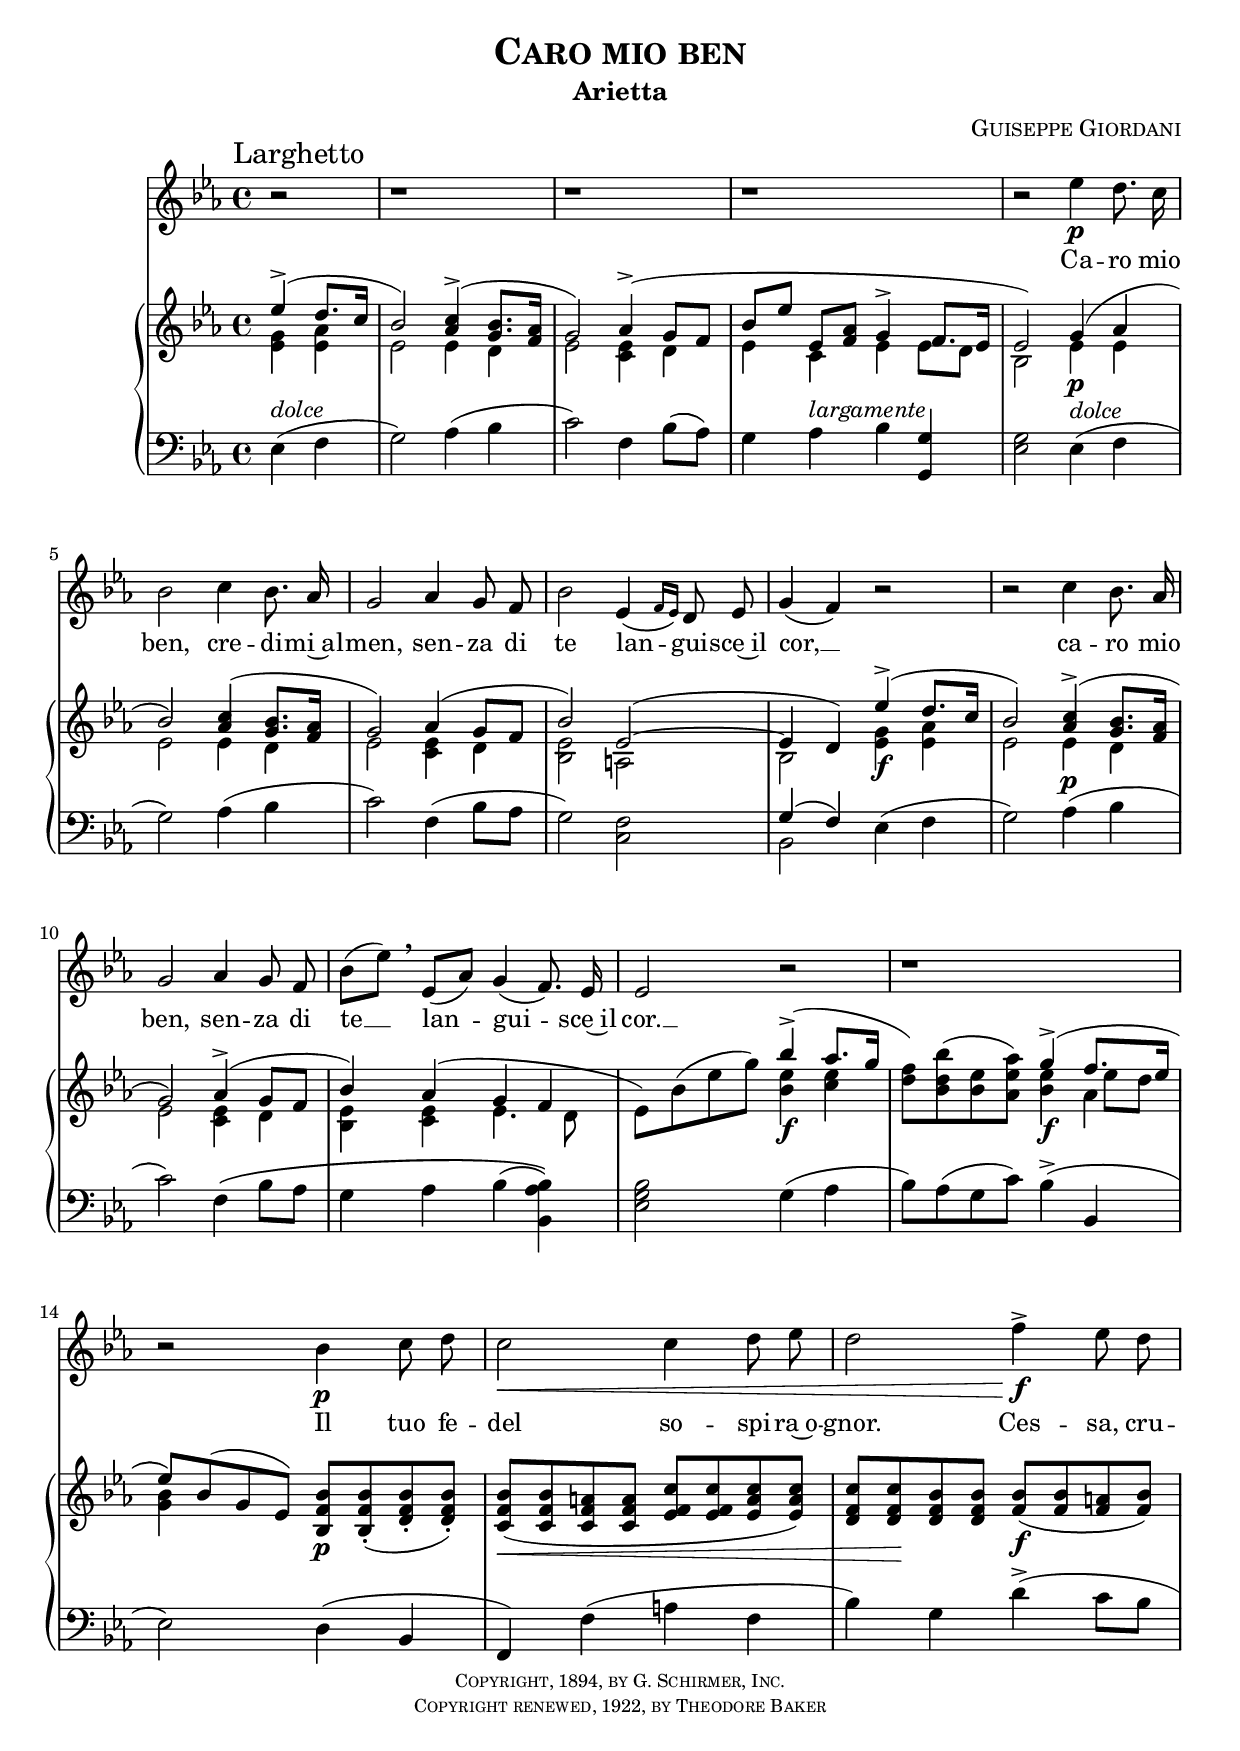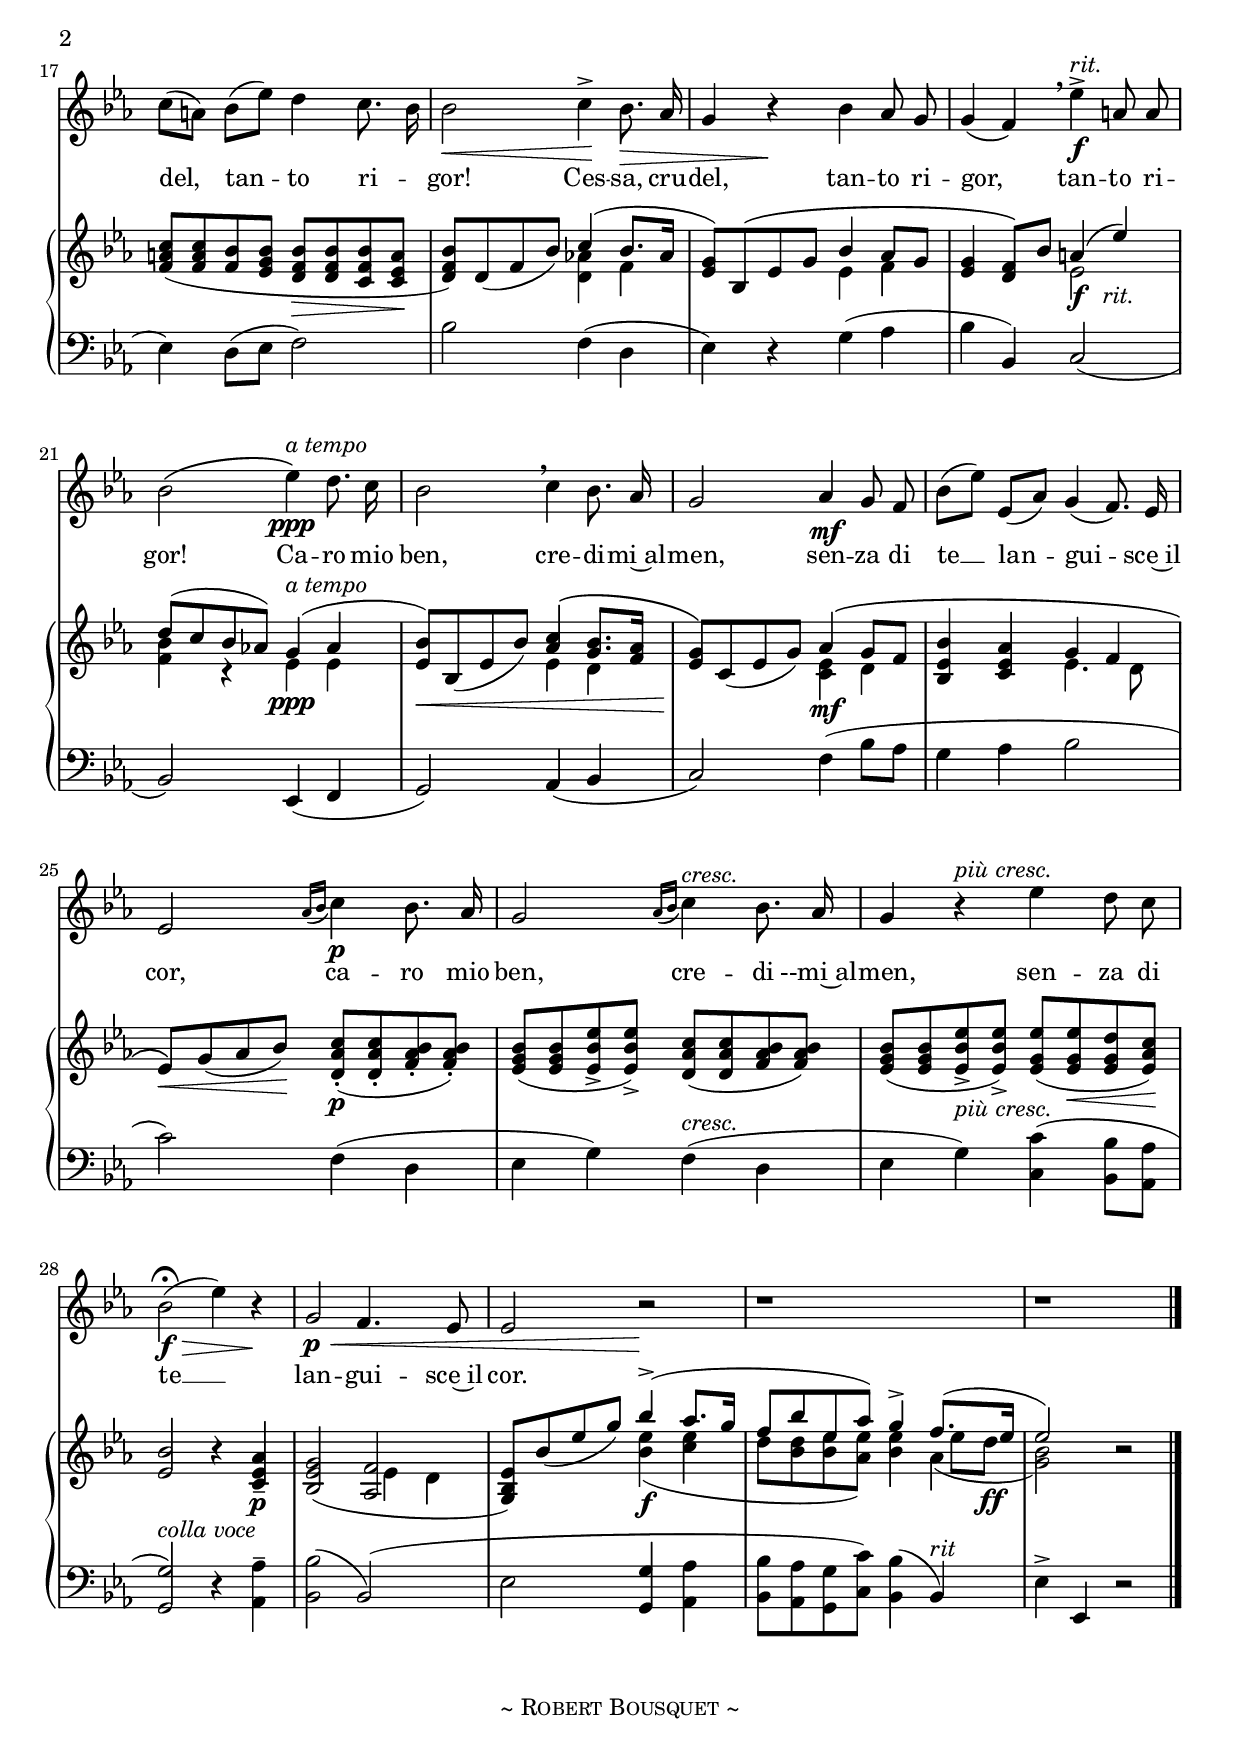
\version "2.16.1"
\header {
  title     = \markup {\smallCaps "Caro mio ben"}
  subtitle  = "Arietta"
  composer  = \markup { \smallCaps "Guiseppe Giordani" }
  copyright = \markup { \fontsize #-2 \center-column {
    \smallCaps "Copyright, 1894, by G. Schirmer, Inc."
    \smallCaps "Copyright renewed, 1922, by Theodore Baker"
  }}
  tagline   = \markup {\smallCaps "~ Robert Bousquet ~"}
}

melody = \relative c'' {
  \clef treble
  \key ees \major

  \once \override Score.RehearsalMark #'break-align-symbols = #'(time-signature)
  \once \override Score.RehearsalMark #'self-alignment-X = #LEFT
  \mark "Larghetto"

  \partial 4*2 r2 |
  r1
  r
  r
  r2 ees4\p d8. c16
  bes2 c4 bes8. aes16
  g2 aes4 g8 f
  bes2 ees,4( \grace { f16[ ees]) } d8 ees
  g4( f) r2
  r2 c'4 bes8. aes16
  g2 aes4 g8 f
  bes8[( ees)] \breathe ees,[( aes)] g4( f8.) ees16
  ees2 r
  r1
  r2 bes'4\p c8 d
  c2\< c4 d8 ees
  d2 f4->\f\! ees8 d
  c8[( a)] bes[( ees)] d4 c8. bes16
  bes2\< c4->\! bes8.\> aes16
  g4 r\! bes aes8 g
  g4( f) \breathe ees'->\f ^ \markup \italic { rit. } a,8 a
  bes2\( ees4\ppp\) ^ \markup \italic { a tempo } d8. c16
  bes2 \breathe c4 bes8. aes16
  g2 aes4\mf g8 f
  bes[( ees)] ees,[( aes)] g4( f8.) ees16
  ees2 \grace { aes16([ bes] } c4)\p bes8. aes16
  g2  \grace { aes16([ bes] } c4)  ^ \markup \italic { cresc. } bes8. aes16
  g4 r  ^ \markup \italic { più cresc. } ees' d8 c
  bes2\f\>\fermata( ees4) r\!
  g,2\p\< f4. ees8
  ees2 r\!
  r1
  r \bar "|."
}

text = \lyricmode {
  Ca -- ro mio
  ben, cre -- di -- mi~al --
  men, sen -- za di
  te lan -- gui -- sce~il
  cor, __
  ca -- ro mio
  ben, sen -- za di
  te __ lan -- gui -- sce~il
  cor. __
  Il tuo fe --
  del so -- spi -- ra~o --
  gnor. Ces -- sa, cru --
  del,__ tan -- to ri -- _
  gor! Ces -- sa, cru --
  del, tan -- to ri --
  gor,__ tan -- to ri --
  gor! Ca -- ro mio
  ben, cre -- di -- mi~al --
  men, sen -- za di
  te __ lan -- gui -- sce~il
  cor, ca -- ro mio
  ben, cre -- di --mi~al --
  men, sen -- za di
  te __
  lan -- gui -- sce~il
  cor.
}

upper = \relative c'' {
  \clef treble
  \key ees \major

  \partial 4*2 << {ees4->( d8. c16} \\ {<g ees>4 <aes ees>} >> |
  << {bes2) <c aes>4->( <bes g>8. <aes f>16} \\ {ees2 ees4 d} >>
  << {g2) aes4->( g8 f} \\ {ees2 <ees c>4 d}>>
  << {bes'8[ ees] ees,[ <aes f>] g4-> f8. ees16} \\ {ees4 c ees ees8 d} >>
  << {ees2) g4( aes} \\ {bes,2 ees4\p ees} >> % TODO: slur missing
  << {bes'2) <c aes>4( <bes g>8. <aes f>16} \\ {ees2 ees4 d} >>
  << {g2) aes4( g8 f} \\ {ees2 <ees c>4 d} >>
  << {bes'2) ees,~(} \\ {<ees bes> a,} >>
  << {ees'4 d) ees'->( d8. c16} \\ {bes,2 <g' ees>4\f <aes ees>}>>
  << {bes2) <c aes>4->( <bes g>8. <aes f>16} \\ {ees2 ees4\p d} >>
  << {g2) aes4->( g8 f} \\ {ees2 <ees c>4 d} >>
  << {bes') aes( g f} \\ {<ees bes>4 <ees c> ees4. d8} >>
  << {\stemDown ees) bes'( ees g)} \\ {} >> << {bes4->( aes8. g16} \\ {<ees bes>4\f <ees c>} >>
  << {\stemDown <f d>8) <bes d, bes>( <ees, bes> <aes ees aes,>)} \\ {} >>
    << {g4->( } \\ {<ees bes>4\f} >>
    << {f8. ees16} \\ {aes,4} \\ {\stemDown \once \override NoteColumn #'force-hshift = #1.5 ees'8 d}  >>
  << {ees8) bes( g ees)} \\ {<bes' g>4} >> <bes f bes,>8\p <bes f bes,>-.( <bes f d>-. <bes f d>-.)
  <bes f c>8(\< <bes f c> <a f c> <a f c> <c f, ees> <c f, ees> <c a ees> <c a ees>)
  <c f, d>) <c f, d>\! <bes f d> <bes f d>) <bes f>\f( <bes f> <a f> <bes f>)
  <c a f>( <c a f> <bes f> <bes g ees> <bes f d>\> <bes f d> <bes f c> <a ees c>\!
  <bes f d>) d,( f bes) << {c4( bes8. aes16} \\ {<aes! d,>4 <f>}>>
  << {<g ees>8) bes,\( ees g} \\ {} >> << {bes4 aes8 g} \\ {ees4 f} >>
  << {<g ees>4 <f d>8\) bes} \\ {} >> << {a4( ees')} \\ {ees,2\f } >>
  << {d'8( c bes aes!) g4( aes} \\ {<bes f>4 r ees,\ppp  ^ \markup \italic { a tempo } ees} >>
  << {<bes' ees,>8)\< \slurDown bes,( ees bes')} \\ {} >> << {<c aes>4\( <bes g>8. <aes f>16} \\ {ees4 d} >>
  << {<g ees>8\)\! \slurDown c,( ees g)} \\ {} >> << {aes4\(\mf g8 f} \\ {<ees c>4 d} >>
  << {<bes ees bes'>4 <aes' ees c>} \\ {} >> << {g f} \\ {ees4. d8} >>
  << {ees8\)\< \slurDown g( aes bes)\!} \\ {} >> <c aes d,>-.\p( <c aes d,>-. <bes aes f>-. <bes aes f>-.)
  <bes g ees>( <bes g ees> <ees bes ees,>-> <ees bes ees,>->) <c aes d,>( <c aes d,> <bes aes f> <bes aes f>)
  <bes g ees>( <bes g ees> <ees bes ees,>-> <ees bes ees,>->) <ees, g ees'>( <ees g ees'>\< <d' g, ees> <c aes ees>)\!
  <bes ees,>2 r4 <aes ees c>\tenuto\p
  <g ees bes>2( << {<f aes,>2} \\ {\once \override NoteColumn #'force-hshift = #2 ees4 d} >>
  <ees bes g>8) bes'( ees g) << {bes4->(\f aes8. g16} \\ {<ees bes>4( <ees c>} >>
  << {f8 bes ees, aes) g4->} \\ {d8 <d bes> <ees bes> <ees aes,>) <ees bes>4} >>
    << {f8.( ees16} \\ {aes,4(} \\ {\stemDown \once \override NoteColumn #'force-hshift = #1.5 ees'8[ d\ff]} >>
  << {ees2)} \\ {<bes g>2)} >> r2 \bar "|."
}

lower = \relative c {
  \clef bass
  \key ees \major

  \partial 4*2 ees4( ^ \markup \italic { dolce } f |
  g2) aes4( bes
  c2) f,4 bes8( aes)
  g4 aes ^ \markup \italic { largamente } bes <g g,>
  <g ees>2 ees4( ^ \markup \italic { dolce } f
  g2) aes4( bes
  c2) f,4( bes8 aes
  g2) <f c>
  << {g4( f)} \\ {bes,2}>> ees4( f
  g2) aes4( bes
  c2) f,4\( bes8 aes
  g4 aes bes( <bes aes bes,>)\)
  <bes g ees>2 g4( aes
  bes8) aes( g c) bes4->( bes,
  ees2) d4( bes
  f) f'( a f
  bes) g d'->( c8 bes
  ees,4) d8( ees f2)
  bes f4( d
  ees) r g( aes
  bes bes,) c2(
    -\tweak #'self-alignment-X #-3
    -\tweak #'Y-offset #ly:self-alignment-interface::y-aligned-on-self
    -\tweak #'self-alignment-Y #-7
    ^ \markup \italic { rit. }
  bes) ees,4( f
  g2) aes4( bes
  c2) f4( bes8 aes
  g4( aes bes2
  c2) f,4( d
  ees g) f( ^ \markup \italic { cresc. } d
  ees g) ^ \markup \italic { più cresc. } <c c,>( <bes bes,>8 <aes aes,>
  <g g,>2) ^ \markup \italic { colla voce } r4 <aes aes,>\tenuto
  <bes bes,>2( bes,)(
  ees <g g,>4( <aes aes,>
  <bes bes,>8 <aes aes,> <g g,> <c c,>) <bes bes,>4( bes,) ^ \markup \italic { rit }
  ees4-> ees, r2 \bar "|."
}

\score {
  <<
    \new Voice = "mel" { \autoBeamOff \melody }
    \new Lyrics \lyricsto mel \text
    \new PianoStaff <<
      \new Staff = "upper" \upper
      \new Staff = "lower" \lower
    >>
  >>
  \layout {
    \context { \Staff \RemoveEmptyStaves }
  }
  \midi { }
}
